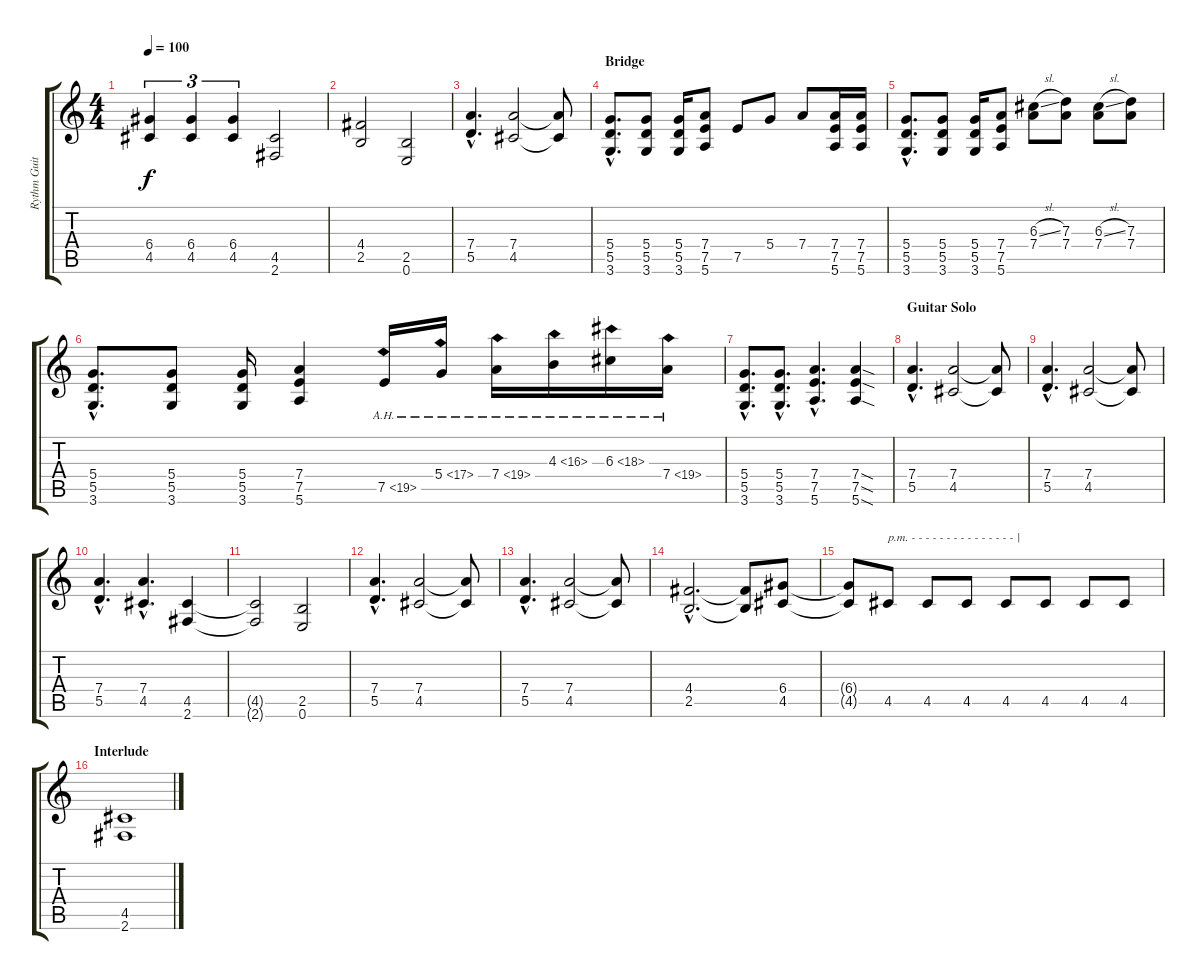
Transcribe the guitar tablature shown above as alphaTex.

\track ("Rythm Guitar" "Rythm Guit") {instrument distortionguitar}
\staff {score tabs}
\tuning (E4 B3 G3 D3 A2 E2) {hide}
\ts (4 4)
\tempo 100
\clef g2
\ks c
(6.4 4.5).4{tu (3 2) dy f} (6.4 4.5).4{tu (3 2)} (6.4 4.5).4{tu (3 2)} (4.5 2.6).2 |
(4.4 2.5).2 (2.5 0.6).2 |
(7.4{hac} 5.5{hac}).4{d} (7.4 4.5).2 (7.4{t} 4.5{t}).8 |
\section ("" "Bridge")
(5.4{hac} 5.5{hac} 3.6{hac}).8{d} (5.4 5.5 3.6).8 (5.4 5.5 3.6).16 (7.4 7.5 5.6).8 7.5.8 5.4.8 7.4.8 (7.4 7.5 5.6).16 (7.4 7.5 5.6).16 |
(5.4{hac} 5.5{hac} 3.6{hac}).8{d} (5.4 5.5 3.6).8 (5.4 5.5 3.6).16 (7.4 7.5 5.6).8 (6.3{sl} 7.4).8 (7.3 7.4).8 (6.3{sl} 7.4).8 (7.3 7.4).8 |
(5.4{hac} 5.5{hac} 3.6{hac}).8{d} (5.4 5.5 3.6).8 (5.4 5.5 3.6).16 (7.4 7.5 5.6).4 7.5{ah 12}.16 5.4{ah 12}.16 7.4{ah 12}.16 4.3{ah 12}.16 6.3{ah 12}.16 7.4{ah 12}.16 |
(5.4{hac} 5.5{hac} 3.6{hac}).8{d} (5.4{hac} 5.5{hac} 3.6{hac}).8{d} (7.4{hac} 7.5{hac} 5.6{hac}).4{d} (7.4{sod} 7.5{sod} 5.6{sod}).4 |
\section ("" "Guitar Solo")
(7.4{hac} 5.5{hac}).4{d} (7.4 4.5).2 (7.4{t} 4.5{t}).8 |
(7.4{hac} 5.5{hac}).4{d} (7.4 4.5).2 (7.4{t} 4.5{t}).8 |
(7.4{hac} 5.5{hac}).4{d} (7.4{hac} 4.5{hac}).4{d} (4.5 2.6).4 |
(4.5{t} 2.6{t}).2 (2.5 0.6).2 |
(7.4{hac} 5.5{hac}).4{d} (7.4 4.5).2 (7.4{t} 4.5{t}).8 |
(7.4{hac} 5.5{hac}).4{d} (7.4 4.5).2 (7.4{t} 4.5{t}).8 |
(4.4{hac} 2.5{hac}).2{d} (4.4{t} 2.5{t}).8 (6.4 4.5).8 |
(6.4{t} 4.5{t}).8 4.5.8{txt "p.m. - - - - - - - - - - - - - - - |"} 4.5.8 4.5.8 4.5.8 4.5.8 4.5.8 4.5.8 |
\section ("" "Interlude")
(4.5 2.6).1
